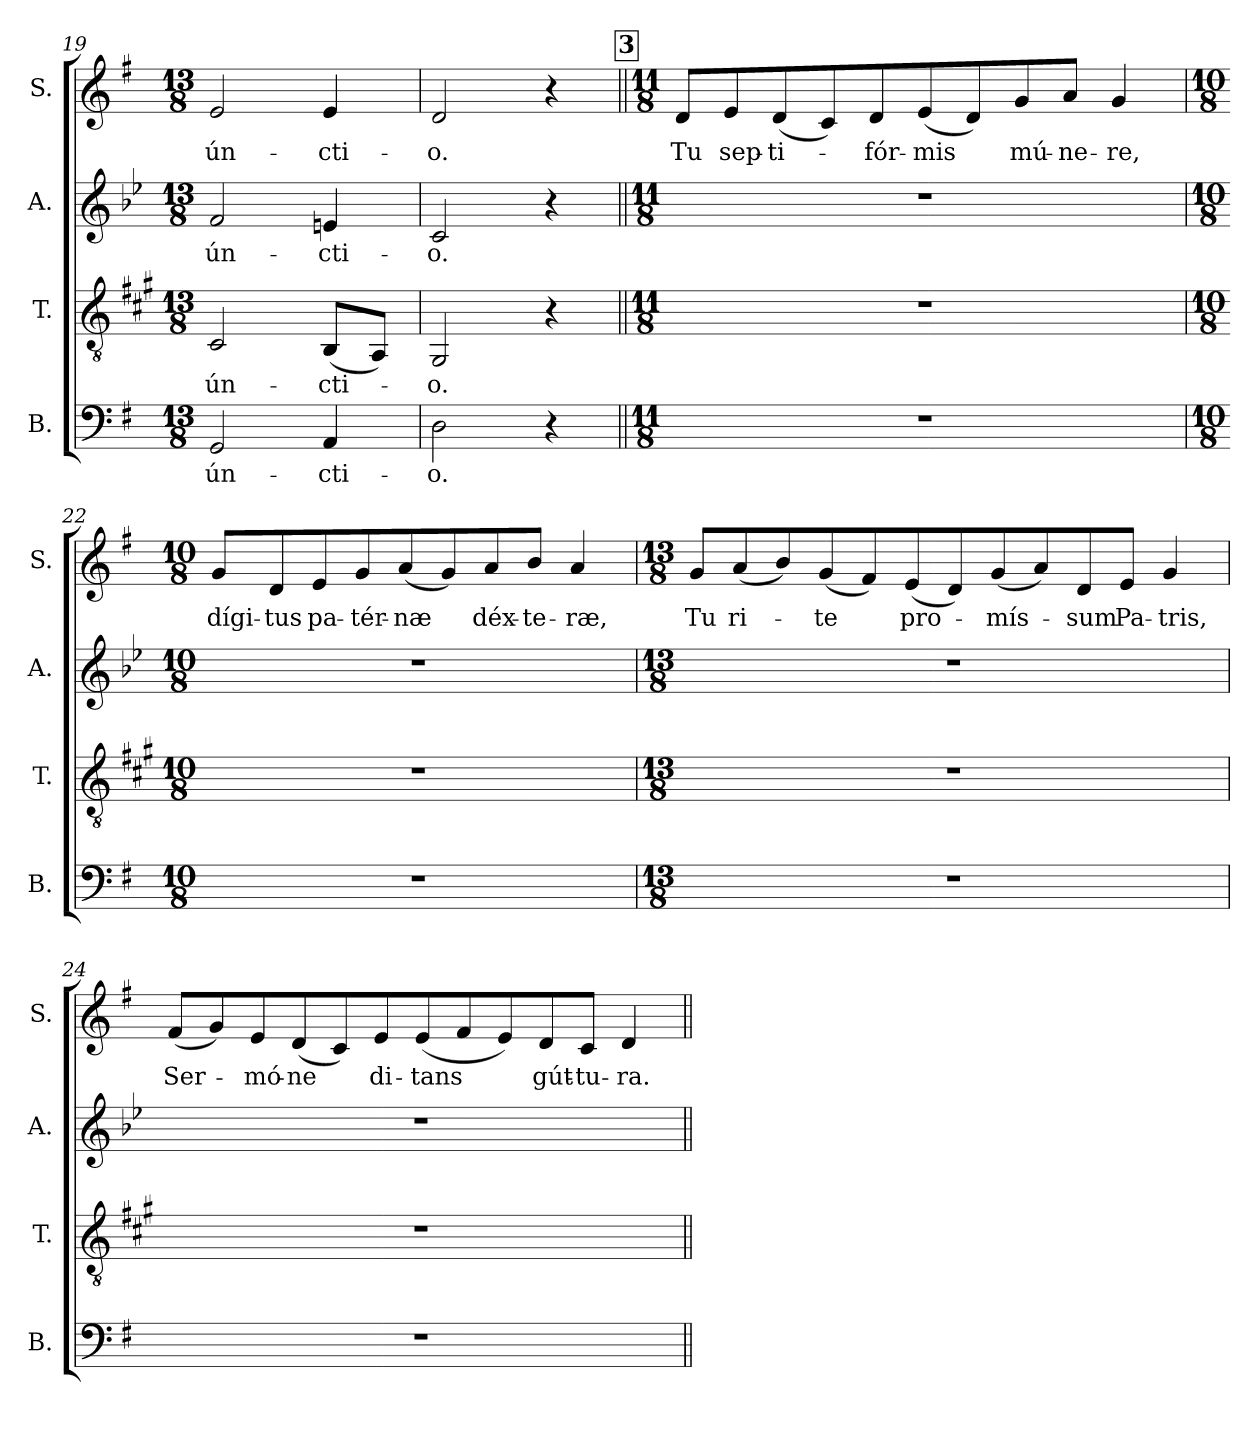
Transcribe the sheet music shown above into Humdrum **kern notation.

**kern	**text	**kern	**text	**kern	**text	**kern	**text
*part4	*part4	*part3	*part3	*part2	*part2	*part1	*part1
*staff4	*staff4	*staff3	*staff3	*staff2	*staff2	*staff1	*staff1
*I"B.	*	*I"T.	*	*I"A.	*	*I"S.	*
*I'B.	*	*I'T.	*	*I'A.	*	*I'S.	*
*clefF4	*	*clefGv2	*	*clefG2	*	*clefG2	*
*	*	*ITrd1c2	*	*ITrd2c3	*	*	*
*k[f#]	*	*k[f#]	*	*k[f#]	*	*k[f#]	*
*G:	*	*G:	*	*G:	*	*G:	*
*M13/8	*	*M13/8	*	*M13/8	*	*M13/8	*
=19	=19	=19	=19	=19	=19	=19	=19
!	!LO:LY:b:color=#000000	!	!	!	!	!	!
!	!	!	!LO:LY:b:color=#000000	!	!	!	!
!	!	!	!	!	!LO:LY:b:color=#000000	!	!
!	!	!	!	!	!	!	!LO:LY:b:color=#000000
2GGi/	ún-	2BBi/	ún-	2di/	ún-	2ei/	ún-
!	!LO:LY:b:color=#000000	!	!	!	!	!	!
!	!	!	!LO:LY:b:color=#000000	!	!	!	!
!	!	!	!	!	!LO:LY:b:color=#000000	!	!
!	!	!	!	!	!	!	!LO:LY:b:color=#000000
4AAi/	-cti-	(8AAi/L	-cti-	4c#Xi/	-cti-	4ei/	-cti-
.	.	8GGi/J)	.	.	.	.	.
=20	=20	=20	=20	=20	=20	=20	=20
!	!LO:LY:b:color=#000000	!	!	!	!	!	!
!	!	!	!LO:LY:b:color=#000000	!	!	!	!
!	!	!	!	!	!LO:LY:b:color=#000000	!	!
!	!	!	!	!	!	!	!LO:LY:b:color=#000000
2Di\	-o.	2FF#i/	-o.	2Ai/	-o.	2di/	-o.
4r	.	4r	.	4r	.	4r	.
!!LO:LB:g=z
!!LO:REH:place=s1:B:color=#000000:enc=box:fs=14.5984:t=3
=21||	=21||	=21||	=21||	=21||	=21||	=21||	=21||
*M11/8	*	*M11/8	*	*M11/8	*	*M11/8	*
!LO:N:vis=1	!	!LO:N:vis=1	!	!LO:N:vis=1	!	!	!
!	!	!	!	!	!	!	!LO:LY:b:color=#000000
8%11r	.	8%11r	.	8%11r	.	8di/L	Tu
!	!	!	!	!	!	!	!LO:LY:b:color=#000000
.	.	.	.	.	.	8ei/	sep-
!	!	!	!	!	!	!	!LO:LY:b:color=#000000
.	.	.	.	.	.	(8di/	-ti-
.	.	.	.	.	.	8ci/)	.
!	!	!	!	!	!	!	!LO:LY:b:color=#000000
.	.	.	.	.	.	8di/	-fór-
!	!	!	!	!	!	!	!LO:LY:b:color=#000000
.	.	.	.	.	.	(8ei/	-mis
.	.	.	.	.	.	8di/)	.
!	!	!	!	!	!	!	!LO:LY:b:color=#000000
.	.	.	.	.	.	8gi/	mú-
!	!	!	!	!	!	!	!LO:LY:b:color=#000000
.	.	.	.	.	.	8ai/J	-ne-
!	!	!	!	!	!	!	!LO:LY:b:color=#000000
.	.	.	.	.	.	4gi/	-re,
=22	=22	=22	=22	=22	=22	=22	=22
*M10/8	*	*M10/8	*	*M10/8	*	*M10/8	*
!LO:N:vis=1	!	!LO:N:vis=1	!	!LO:N:vis=1	!	!	!
!	!	!	!	!	!	!	!LO:LY:b:color=#000000
4%5r	.	4%5r	.	4%5r	.	8gi/L	dígi-
!	!	!	!	!	!	!	!LO:LY:b:color=#000000
.	.	.	.	.	.	8di/	-tus
!	!	!	!	!	!	!	!LO:LY:b:color=#000000
.	.	.	.	.	.	8ei/	pa-
!	!	!	!	!	!	!	!LO:LY:b:color=#000000
.	.	.	.	.	.	8gi/	-tér-
!	!	!	!	!	!	!	!LO:LY:b:color=#000000
.	.	.	.	.	.	(8ai/	-næ
.	.	.	.	.	.	8gi/)	.
!	!	!	!	!	!	!	!LO:LY:b:color=#000000
.	.	.	.	.	.	8ai/	déx-
!	!	!	!	!	!	!	!LO:LY:b:color=#000000
.	.	.	.	.	.	8bi/J	-te-
!	!	!	!	!	!	!	!LO:LY:b:color=#000000
.	.	.	.	.	.	4ai/	-ræ,
!!LO:LB:g=z
=23	=23	=23	=23	=23	=23	=23	=23
*M13/8	*	*M13/8	*	*M13/8	*	*M13/8	*
!LO:N:vis=1	!	!LO:N:vis=1	!	!LO:N:vis=1	!	!	!
!	!	!	!	!	!	!	!LO:LY:b:color=#000000
8%13r	.	8%13r	.	8%13r	.	8gi/L	Tu
!	!	!	!	!	!	!	!LO:LY:b:color=#000000
.	.	.	.	.	.	(8ai/	ri-
.	.	.	.	.	.	8bi/)	.
!	!	!	!	!	!	!	!LO:LY:b:color=#000000
.	.	.	.	.	.	(8gi/	-te
.	.	.	.	.	.	8f#i/)	.
!	!	!	!	!	!	!	!LO:LY:b:color=#000000
.	.	.	.	.	.	(8ei/	pro-
.	.	.	.	.	.	8di/)	.
!	!	!	!	!	!	!	!LO:LY:b:color=#000000
.	.	.	.	.	.	(8gi/	-mís-
.	.	.	.	.	.	8ai/)	.
!	!	!	!	!	!	!	!LO:LY:b:color=#000000
.	.	.	.	.	.	8di/	-sum
!	!	!	!	!	!	!	!LO:LY:b:color=#000000
.	.	.	.	.	.	8ei/J	Pa-
!	!	!	!	!	!	!	!LO:LY:b:color=#000000
.	.	.	.	.	.	4gi/	-tris,
=24	=24	=24	=24	=24	=24	=24	=24
!LO:N:vis=1	!	!LO:N:vis=1	!	!LO:N:vis=1	!	!	!
!	!	!	!	!	!	!	!LO:LY:b:color=#000000
8%13r	.	8%13r	.	8%13r	.	(8f#i/L	Ser-
.	.	.	.	.	.	8gi/)	.
!	!	!	!	!	!	!	!LO:LY:b:color=#000000
.	.	.	.	.	.	8ei/	-mó-
!	!	!	!	!	!	!	!LO:LY:b:color=#000000
.	.	.	.	.	.	(8di/	-ne
.	.	.	.	.	.	8ci/)	.
!	!	!	!	!	!	!	!LO:LY:b:color=#000000
.	.	.	.	.	.	8ei/	di-
!	!	!	!	!	!	!	!LO:LY:b:color=#000000
.	.	.	.	.	.	(8ei/	-tans
.	.	.	.	.	.	8f#i/	.
.	.	.	.	.	.	8ei/)	.
!	!	!	!	!	!	!	!LO:LY:b:color=#000000
.	.	.	.	.	.	8di/	gút-
!	!	!	!	!	!	!	!LO:LY:b:color=#000000
.	.	.	.	.	.	8ci/J	-tu-
!	!	!	!	!	!	!	!LO:LY:b:color=#000000
.	.	.	.	.	.	4di/	-ra.
=||	=||	=||	=||	=||	=||	=||	=||
*-	*-	*-	*-	*-	*-	*-	*-
